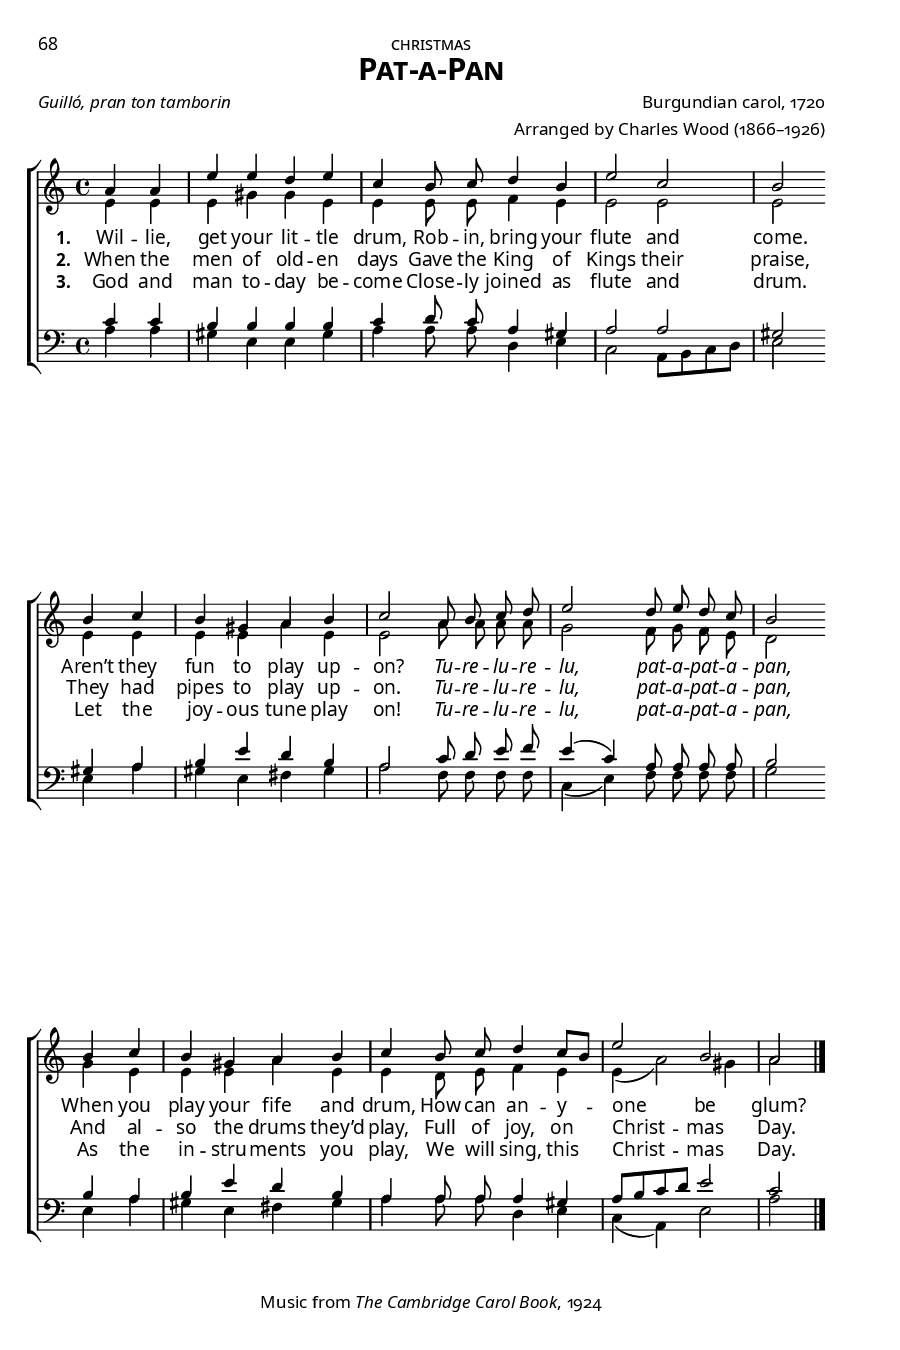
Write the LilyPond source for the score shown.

\version "2.14.2"
\include "util.ly"
\header {
  title = \markup{\override #'(font-name . "Garamond Premier Pro Semibold"){ \abs-fontsize #15 \smallCapsOldStyle"Pat-a-Pan"}}
  poet = \markup\italic"Guilló, pran ton tamborin"
  composer = \markup\oldStyleNum"Burgundian carol, 1720"
  arranger = \markup\oldStyleNum"Arranged by Charles Wood (1866–1926)"
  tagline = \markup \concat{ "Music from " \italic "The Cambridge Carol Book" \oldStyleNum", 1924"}
}
\paper {
  %print-all-headers = ##f
  paper-height = 9\in
  paper-width = 6\in
  indent = 0\in
  %system-system-spacing = #'((basic-distance . 10) (padding . 0))
  %system-system-spacing =
  %  #'((basic-distance . 0)
  %     (minimum-distance . 0)
  %     (padding . -0.35)
  %     (stretchability . 100))
  ragged-last-bottom = ##f
  ragged-bottom = ##f
  two-sided = ##t
  inner-margin = 0.5\in
  outer-margin = 0.25\in
  top-margin = 0.25\in
  bottom-margin = 0.25\in
  first-page-number = #068
  print-first-page-number = ##t
  headerLine = \markup{\override #'(font-name . "Garamond Premier Pro") \smallCapsOldStyle"christmas"}
  oddHeaderMarkup = \markup\fill-line{
     \override #'(font-name . "Garamond Premier Pro")\abs-fontsize #8.5
     \combine 
        \fill-line{"" \on-the-fly #print-page-number-check-first
        \oldStylePageNum""
        }
        \fill-line{\headerLine}
  }
  evenHeaderMarkup = \markup {
     \override #'(font-name . "Garamond Premier Pro")\abs-fontsize #8.5
     \combine
        \on-the-fly #print-page-number-check-first
        \oldStylePageNum""
        \fill-line{\headerLine}
  }
}
#(set-global-staff-size 15) \paper{ #(define fonts (make-pango-font-tree "GoudyOlSt BT" "Garamond Premier Pro" "Garamond Premier Pro" (/ 15 20))) }
global = {
  \key c \major
  \time 4/4
  \autoBeamOff
  \override DynamicLineSpanner #'staff-padding = #0.0
  \override DynamicLineSpanner #'Y-extent = #'(-1 . 1)
}

sopMusic = \relative c' {
  \partial 2 a'4 a |
  e' e d e |
  c b8 c d4 b |
  e2 c |
  b2 \bar""\break b4 c |
  
  b gis a b |
  c2 a8 b c d |
  e2 d8 e d c |
  b2 \bar""\break b4 c |
  
  b gis a b |
  c b8 c d4 c8[ b] |
  e2 b |
  \partial 2 a \bar "|."
}
sopWords = \lyricmode {
  
}

altoMusic = \relative c' {
  e4 e |
  e gis gis e |
  e e8 e f4 e |
  e2 e |
  e e4 e |
  
  e e a e |
  e2 a8 a a a |
  g2 f8 g f e |
  d2 g4 e |
  
  e e a e |
  e d8 e f4 e |
  e4( a2) gis4 |
  a2 \bar "|."
}
altoWords = \lyricmode {
  \dropLyricsV
  \set stanza = #"1. "
  Wil -- lie, get your lit -- tle drum,
  Rob -- in, bring your flute and come.
  Aren’t they fun to play up -- on?
  \markup\italic Tu -- \markup\italic re -- \markup\italic lu -- \markup\italic re -- \markup\italic lu,
  \markup\italic pat -- \markup\italic a -- \markup\italic pat -- \markup\italic a -- \markup\italic pan,
  When you play your fife and drum,
  \set associatedVoice = "basses"
  How can an -- y -- one be glum?
}
altoWordsII = \lyricmode {
  \dropLyricsV
%\markup\italic
  \set stanza = #"2. "
  When the men of old -- en days
  Gave the King of Kings their praise,
  They had pipes to play up -- on.
  \markup\italic Tu -- \markup\italic re -- \markup\italic lu -- \markup\italic re -- \markup\italic lu,
  \markup\italic pat -- \markup\italic a -- \markup\italic pat -- \markup\italic a -- \markup\italic pan,
  And al -- so the drums they’d play,
  \set associatedVoice = "basses"
  Full of joy, on Christ -- mas Day.
}
altoWordsIII = \lyricmode {
  \dropLyricsV
  \set stanza = #"3. "
  God and man to -- day be -- come
  Close -- ly joined as flute and drum.
  Let the joy -- ous tune play on!
  \markup\italic Tu -- \markup\italic re -- \markup\italic lu -- \markup\italic re -- \markup\italic lu,
  \markup\italic pat -- \markup\italic a -- \markup\italic pat -- \markup\italic a -- \markup\italic pan,
  As the in -- stru -- ments you play,
  \set associatedVoice = "basses"
  We will sing, this Christ -- mas Day.
}
altoWordsIV = \lyricmode {
  \set stanza = #"4. "
  \set ignoreMelismata = ##t
}
altoWordsV = \lyricmode {
  \set stanza = #"5. "
  \set ignoreMelismata = ##t
}
altoWordsVI = \lyricmode {
  \set stanza = #"6. "
  \set ignoreMelismata = ##t
}
tenorMusic = \relative c' {
  c4 c |
  b b b b |
  c d8 c a4 gis |
  a2 a |
  gis gis!4 a |
  
  b e d b |
  a2 c8 d e f |
  e4( c) a8 a a a |
  b2 b4 a |
  
  b e d b |
  a a8 a a4 gis |
  a8[ b c d] e2 |
  c \bar "|."
}
tenorWords = \lyricmode {

}

bassMusic = \relative c {
  a'4 a |
  gis e e gis |
  a a8 a d,4 e |
  c2 a8[ b c d] |
  e2 e4 a |
  
  gis e fis gis |
  a2 f8 f f f |
  c4( e) f8 f f f |
  g2 e4 a |
  
  gis4 e fis gis |
  a a8 a d,4 e |
  c( a) e'2 |
  a \bar "|."
}
bassWords = \lyricmode {

}

pianoRH = \relative c' {
  
}
pianoLH = \relative c' {
  
}

\score {
  <<
   \new ChoirStaff <<
    \new Staff = women <<
      \new Voice = "sopranos" { \voiceOne << \global \sopMusic >> }
      \new Voice = "altos" { \voiceTwo << \global \altoMusic >> }
    >>
    \new Staff = men <<
      \clef bass
      \new Voice = "tenors" { \voiceOne << \global \tenorMusic >> }
      \new Voice = "basses" { \voiceTwo << \global \bassMusic >> }
    >>
    \new Lyrics \with { alignAboveContext = #"women" \override VerticalAxisGroup #'nonstaff-relatedstaff-spacing = #'((basic-distance . 1))} \lyricsto "sopranos" \sopWords
    \new Lyrics = "altosVI"  \with { alignBelowContext = #"women" } \lyricsto "sopranos" \altoWordsVI
    \new Lyrics = "altosV"  \with { alignBelowContext = #"women" } \lyricsto "sopranos" \altoWordsV
    \new Lyrics = "altosIV"  \with { alignBelowContext = #"women" } \lyricsto "sopranos" \altoWordsIV
    \new Lyrics = "altosIII"  \with { alignBelowContext = #"women" } \lyricsto "sopranos" \altoWordsIII
    \new Lyrics = "altosII"  \with { alignBelowContext = #"women" } \lyricsto "sopranos" \altoWordsII
    \new Lyrics = "altos"  \with { alignBelowContext = #"women" \override VerticalAxisGroup #'nonstaff-relatedstaff-spacing = #'((basic-distance . 1))} \lyricsto "sopranos" \altoWords
    \new Lyrics \with { alignAboveContext = #"men" \override VerticalAxisGroup #'nonstaff-relatedstaff-spacing = #'((basic-distance . 1)) } \lyricsto "tenors" \tenorWords
    \new Lyrics \with { alignBelowContext = #"men" \override VerticalAxisGroup #'nonstaff-relatedstaff-spacing = #'((basic-distance . 1)) } \lyricsto "basses" \bassWords
  >>
%    \new PianoStaff << \new Staff { \new Voice { \pianoRH } } \new Staff { \clef "bass" \pianoLH } >>
  >>
  \layout {
    \context {
      \Score
      %\override SpacingSpanner #'base-shortest-duration = #(ly:make-moment 1 8)
      %\override SpacingSpanner #'common-shortest-duration = #(ly:make-moment 1 4)
    }
    \context {
      % Remove all empty staves
      % \Staff \RemoveEmptyStaves \override VerticalAxisGroup #'remove-first = ##t
    }
    \context {
      \Lyrics
      \override LyricText #'X-offset = #center-on-word
    }
  }
  \midi {
    \tempo 4 = 90
    \set Staff.midiInstrument = "flute"
  
    \context {
      \Voice
      \remove "Dynamic_performer"
    }
  }
}
